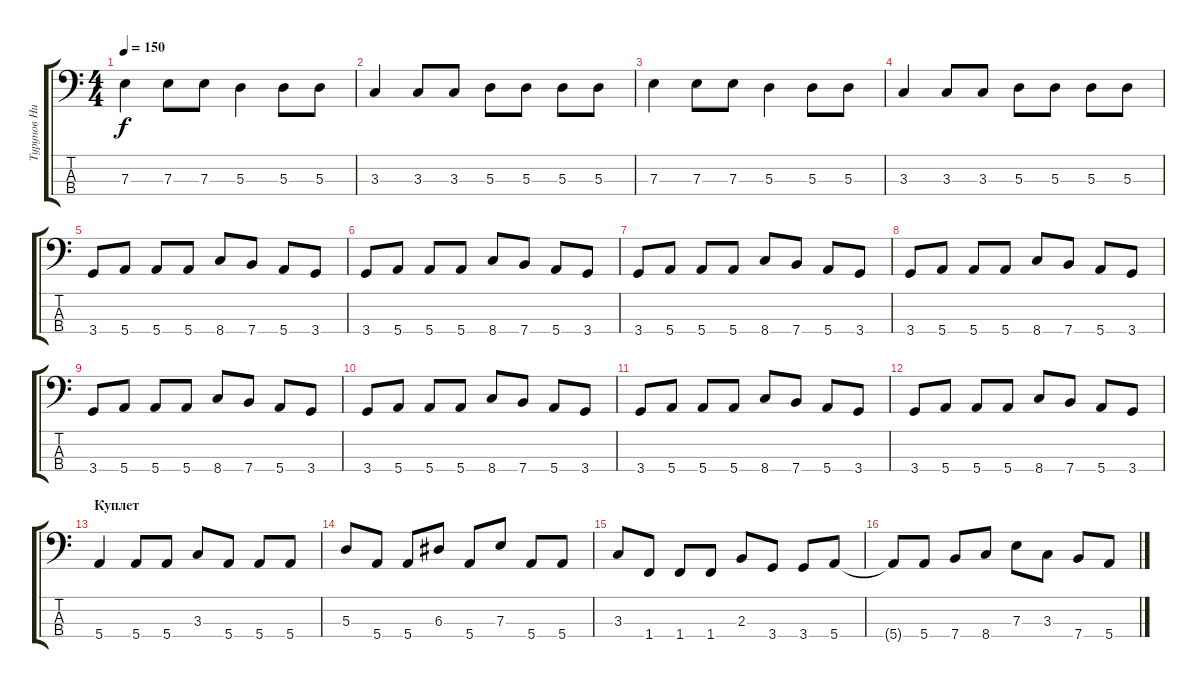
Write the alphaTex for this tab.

\track ("Турунов Николай" "Турунов Ни") {instrument electricbasspick}
\staff {score tabs}
\tuning (G2 D2 A1 E1) {hide}
\ts (4 4)
\tempo 150
\clef f4
\ks c
7.3.4{dy f} 7.3.8 7.3.8 5.3.4 5.3.8 5.3.8 |
3.3.4 3.3.8 3.3.8 5.3.8 5.3.8 5.3.8 5.3.8 |
7.3.4 7.3.8 7.3.8 5.3.4 5.3.8 5.3.8 |
3.3.4 3.3.8 3.3.8 5.3.8 5.3.8 5.3.8 5.3.8 |
3.4.8 5.4.8 5.4.8 5.4.8 8.4.8 7.4.8 5.4.8 3.4.8 |
3.4.8 5.4.8 5.4.8 5.4.8 8.4.8 7.4.8 5.4.8 3.4.8 |
3.4.8 5.4.8 5.4.8 5.4.8 8.4.8 7.4.8 5.4.8 3.4.8 |
3.4.8 5.4.8 5.4.8 5.4.8 8.4.8 7.4.8 5.4.8 3.4.8 |
3.4.8 5.4.8 5.4.8 5.4.8 8.4.8 7.4.8 5.4.8 3.4.8 |
3.4.8 5.4.8 5.4.8 5.4.8 8.4.8 7.4.8 5.4.8 3.4.8 |
3.4.8 5.4.8 5.4.8 5.4.8 8.4.8 7.4.8 5.4.8 3.4.8 |
3.4.8 5.4.8 5.4.8 5.4.8 8.4.8 7.4.8 5.4.8 3.4.8 |
\section ("" "Куплет")
5.4.4 5.4.8 5.4.8 3.3.8 5.4.8 5.4.8 5.4.8 |
5.3.8 5.4.8 5.4.8 6.3.8 5.4.8 7.3.8 5.4.8 5.4.8 |
3.3.8 1.4.8 1.4.8 1.4.8 2.3.8 3.4.8 3.4.8 5.4.8 |
5.4{t}.8 5.4.8 7.4.8 8.4.8 7.3.8 3.3.8 7.4.8 5.4.8
